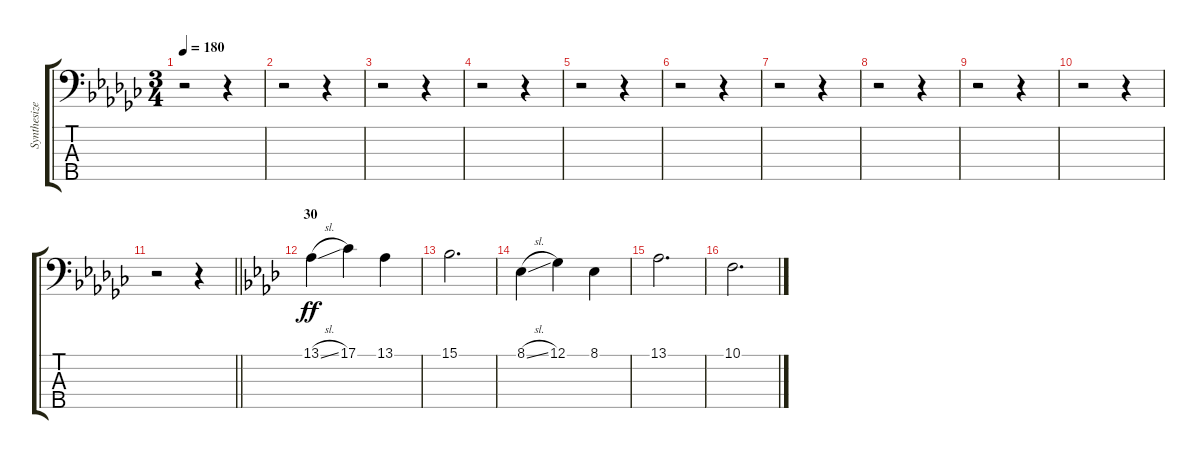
\track ("Synthesizer II" "Synthesize") {instrument lead2sawtooth}
\staff {score tabs}
\tuning (G2 D2 A1 E1 B0) {hide}
\ts (3 4)
\tempo 180
\clef f4
\ks gb
r.2{dy ff} r.4 |
r.2 r.4 |
r.2 r.4 |
r.2 r.4 |
r.2 r.4 |
r.2 r.4 |
r.2 r.4 |
r.2 r.4 |
r.2 r.4 |
r.2 r.4 |
\barLineRight lightlight
r.2 r.4 |
\section ("" "30")
\ks ab
13.1{sl}.4 17.1.4 13.1.4 |
15.1.2{d} |
8.1{sl}.4 12.1.4 8.1.4 |
13.1.2{d} |
10.1.2{d}
